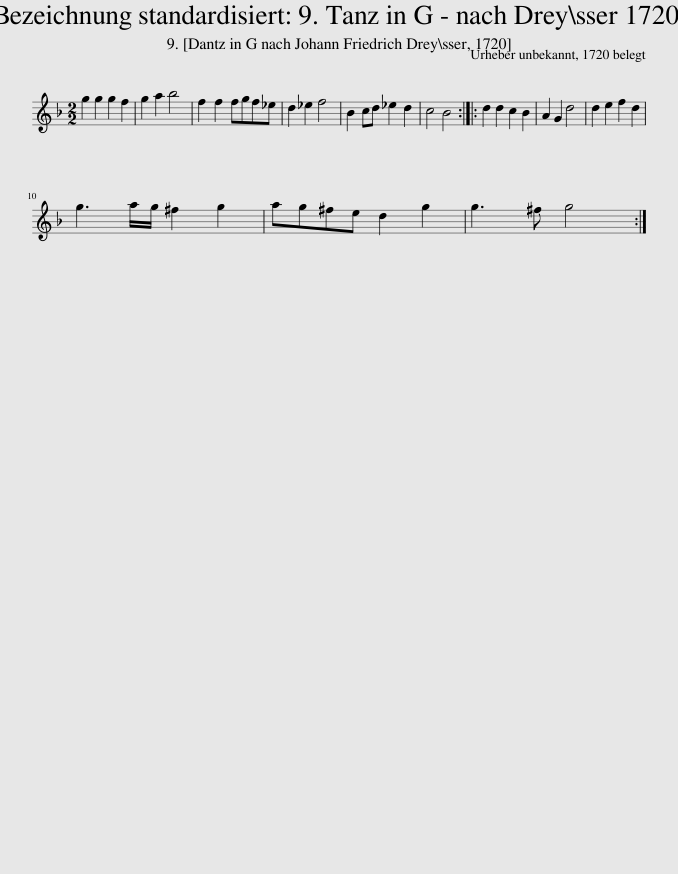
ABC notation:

X:1
L:1/8
M:2/2
I:linebreak $
K:F
V:1 treble
V:1
 g2 g2 g2 f2 | g2 a2 b4 | f2 f2 fgf_e | d2 _e2 f4 | B2 cd _e2 d2 | %5
 c4 B4 :: d2 d2 c2 B2 | A2 G2 d4 | d2 e2 f2 d2 |$ g3 a/g/ ^f2 g2 | %10
 ag^fe d2 g2 | g3 ^f g4 :| %12
